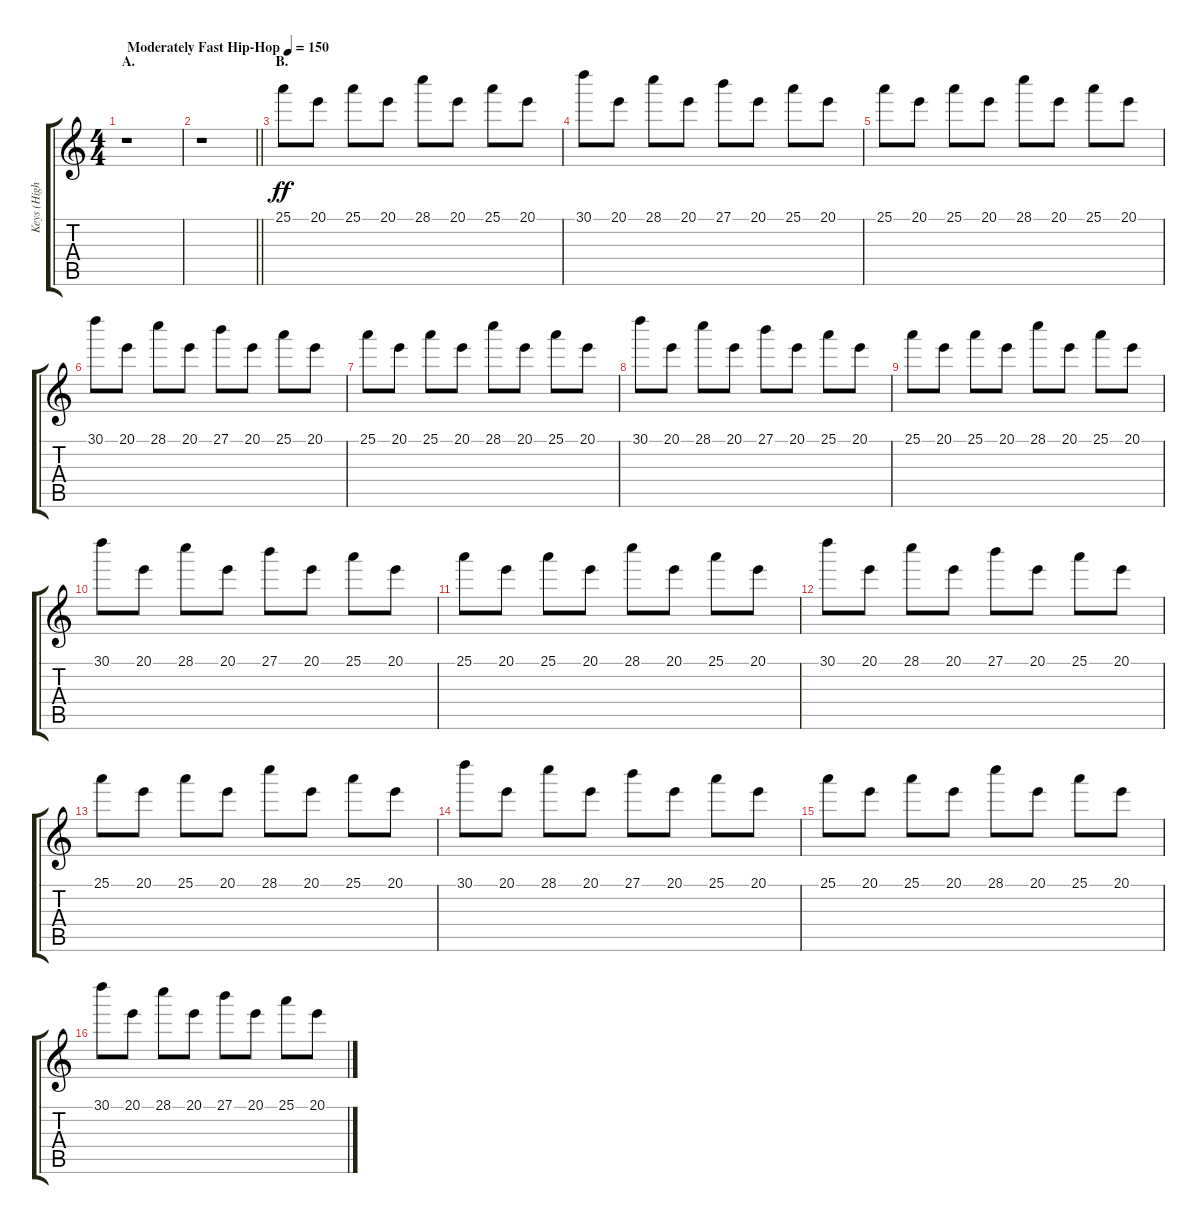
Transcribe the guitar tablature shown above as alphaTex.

\track ("Keys (High)" "Keys (High") {instrument lead1square}
\staff {score tabs}
\tuning (Ab4 B3 G3 D3 A2 E2) {hide}
\ts (4 4)
\section ("" "A.")
\tempo (150 "Moderately Fast Hip-Hop")
\clef g2
\ks c
r.1{dy ff instrument lead1square} |
\barLineRight lightlight
r.1 |
\section ("" "B.")
25.1.8 20.1.8 25.1.8 20.1.8 28.1.8 20.1.8 25.1.8 20.1.8 |
30.1.8 20.1.8 28.1.8 20.1.8 27.1.8 20.1.8 25.1.8 20.1.8 |
25.1.8 20.1.8 25.1.8 20.1.8 28.1.8 20.1.8 25.1.8 20.1.8 |
30.1.8 20.1.8 28.1.8 20.1.8 27.1.8 20.1.8 25.1.8 20.1.8 |
25.1.8 20.1.8 25.1.8 20.1.8 28.1.8 20.1.8 25.1.8 20.1.8 |
30.1.8 20.1.8 28.1.8 20.1.8 27.1.8 20.1.8 25.1.8 20.1.8 |
25.1.8 20.1.8 25.1.8 20.1.8 28.1.8 20.1.8 25.1.8 20.1.8 |
30.1.8 20.1.8 28.1.8 20.1.8 27.1.8 20.1.8 25.1.8 20.1.8 |
25.1.8 20.1.8 25.1.8 20.1.8 28.1.8 20.1.8 25.1.8 20.1.8 |
30.1.8 20.1.8 28.1.8 20.1.8 27.1.8 20.1.8 25.1.8 20.1.8 |
25.1.8 20.1.8 25.1.8 20.1.8 28.1.8 20.1.8 25.1.8 20.1.8 |
30.1.8 20.1.8 28.1.8 20.1.8 27.1.8 20.1.8 25.1.8 20.1.8 |
25.1.8 20.1.8 25.1.8 20.1.8 28.1.8 20.1.8 25.1.8 20.1.8 |
30.1.8 20.1.8 28.1.8 20.1.8 27.1.8 20.1.8 25.1.8 20.1.8
